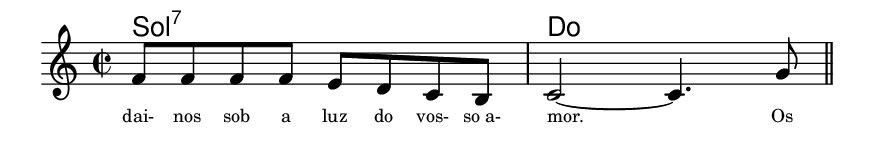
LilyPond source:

\version "2.20.0"
#(set! paper-alist (cons '("linha" . (cons (* 148 mm) (* 25 mm))) paper-alist))

\paper {
  #(set-paper-size "linha")
  ragged-right = ##f
}

\language "portugues"


harmonia = \chordmode {
%harmonia
  sol1:7 do
%/harmonia
}
melodia = \fixed do' {
    \key do \major
    \time 2/2
%recitação
  fa8 fa fa fa mi re do si,
  do2~ do4. sol8 \bar "||"
%/recitação
}
letra = \lyricmode {
    \teeny
    dai- nos sob a luz do vos- so_a- mor.
    Os
    %\tweak self-alignment-X #-1 \markup{\bold{dei}-me por pie-}
    %\tweak self-alignment-X #-1 \markup{\bold{da}de e escu-}
    %\tweak self-alignment-X #-1 \markup{\bold{tai} minha ora-}
    %\tweak self-alignment-X #-1 \markup{\bold{ção!}}
}

\book {
  \paper {
      indent = 0\mm
      scoreTitleMarkup = \markup {
          %\with-color #red
          \fromproperty #'header:piece
      }
  }
  \header {
    %piece = "Ant. 1"
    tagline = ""
  }
  \score {
    <<
      \new ChordNames {
        \set chordChanges = ##t
		\set noChordSymbol = ""
        \harmonia
      }
      \new Voice = "canto" { \melodia }
      \new Lyrics \lyricsto "canto" \letra
    >>
  }
}
